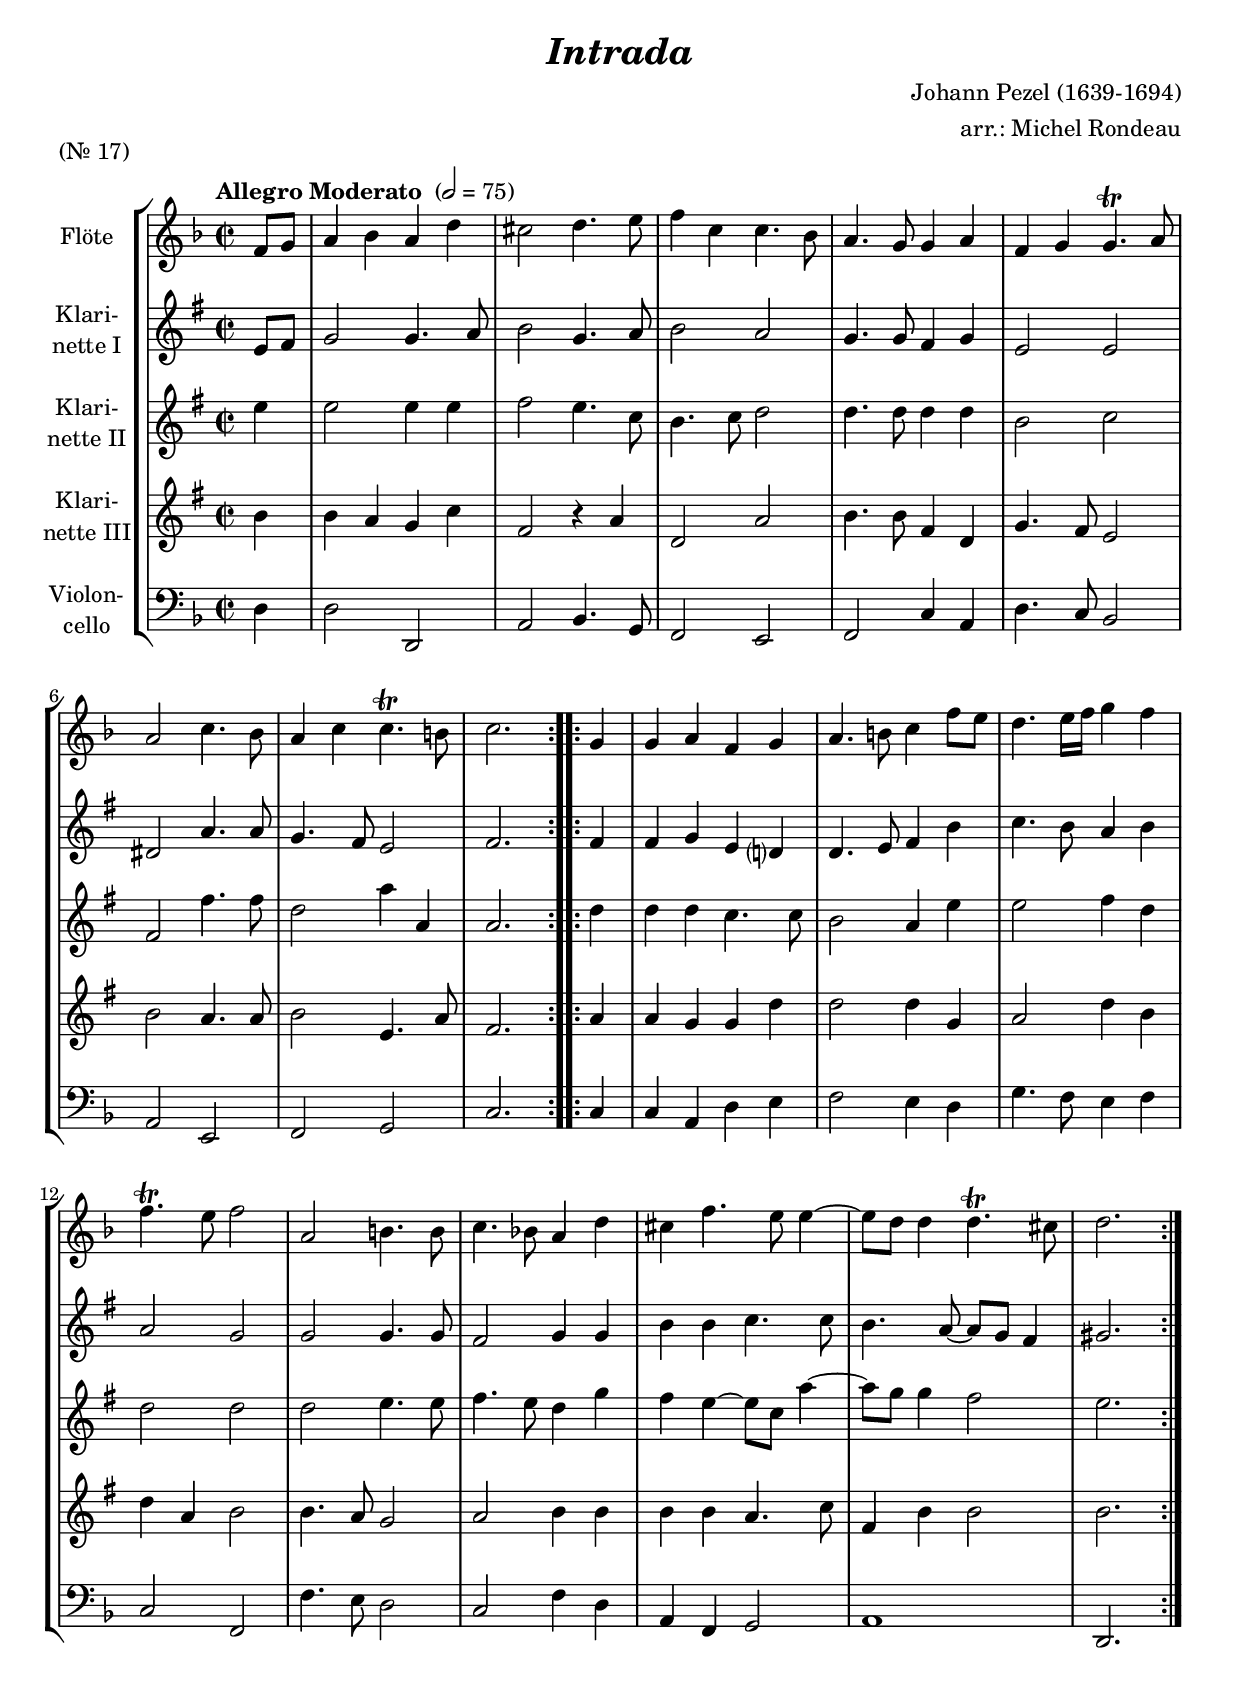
\version "2.18.2"
\include "deutsch.ly"
  
#(set-global-staff-size 20)

\header {
  title     = \markup \bold \italic "Intrada"
  composer  = "Johann Pezel (1639-1694)"
  arranger  = "arr.: Michel Rondeau"
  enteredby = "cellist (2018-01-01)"
  piece     = "(Nr. 17)"
}

voiceconsts = {
  \key g \minor
  \time 2/2
  \clef "treble"
% \numericTimeSignature
  \compressFullBarRests
  % Set default beaming for all staves
% \set Timing.beamExceptions = #'()
% \set Timing.baseMoment     = #(ly:make-moment 1 4)
% \set Timing.beatStructure  = #'(1 1 1)
  \tempo "Allegro Moderato " 2=75
}

micl = "clarinet"
mifl = "flute"
miob = "oboe"
mifh = "french horn"
misx = "tenor sax"
mist = "string ensemble 1"
miba = "cello"

va = \relative c'' {
  \voiceconsts

  \repeat volta 2 {
    \partial 4 b8 c
    d4 es d g
    fis2 g4. a8
    b4 f f4. es8
    d4. c8 c4 d

    b c c4.\trill d8
    d2 f4. es8
    d4 f f4.\trill e8
    f2.
  }

  \repeat volta 2 {
    c4
    c d b c

    d4. e8 f4 b8 a
    g4. a16 b c4 b
    b4.\trill a8 b2
    d, e4. e8

    f4. es!8 d4 g
    fis b4. a8 a4~
    a8 g g4 g4.\trill fis8
    g2.
  }
}

vb = \relative c'' {
  \voiceconsts

  \repeat volta 2 {
    \partial 4 g8 a
    b2 b4. c8
    d2 b4. c8
    d2 c
    b4. b8 a4 b

    g2 g
    fis c'4. c8
    b4. a8 g2
    a2.
  }

  \repeat volta 2 {
    a4
    a b g f?

    f4. g8 a4 d
    es4. d8 c4 d
    c2 b
    b b4. b8

    a2 b4 b
    d d es4. es8
    d4. c8~ c b a4
    h2.
  }
}

vc = \relative c''' {
  \voiceconsts

  \repeat volta 2 {
    \partial 4 g4
    g2 g4 g
    a2 g4. es8
    d4. es8 f2
    f4. f8 f4 f

    d2 es
    a, a'4. a8
    f2 c'4 c,
    c2.
  }

  \repeat volta 2 {
    f4
    f f es4. es8

    d2 c4 g'
    g2 a4 f
    f2 f
    f g4. g8

    a4. g8 f4 b
    a g~ g8 es c'4~
    c8 b b4 a2
    g2.
  }
}

vd = \relative c'' {
  \voiceconsts

  \repeat volta 2 {
    \partial 4 d4
    d c b es
    a,2 r4 c
    f,2 c'
    d4. d8 a4 f

    b4. a8 g2
    d' c4. c8
    d2 g,4. c8
    a2.
  }

  \repeat volta 2 {
    c4
    c b b f'

    f2 f4 b,
    c2 f4 d
    f c d2
    d4. c8 b2

    c d4 d
    d d c4. es8
    a,4 d d2
    d2.
  }
}

ve = \relative c' {
  \voiceconsts
  \clef "bass"
  
  \repeat volta 2 {
    \partial 4 g4
    g2 g,
    d' es4. c8
    b2 a
    b f'4 d

    g4. f8 es2
    d a
    b c
    f2.
  }

  \repeat volta 2 {
    f4
    f d g a

    b2 a4 g
    c4. b8 a4 b
    f2 b,
    b'4. a8 g2

    f b4 g
    d b c2
    d1
    g,2.
  }
}


music = \new StaffGroup <<
      \new Staff {
	\set Staff.midiInstrument = \mifl
	\set Staff.instrumentName = \markup \center-column { "Flöte" }
	\transpose g d { \va }
      }

      \new Staff {
	\set Staff.midiInstrument = \micl
	\set Staff.instrumentName = \markup \center-column { "Klari-" "nette I" }
	\transpose g e { \vb }
      }

      \new Staff {
	\set Staff.midiInstrument = \micl
	\set Staff.instrumentName = \markup \center-column { "Klari-" "nette II" }
	\transpose g e { \vc }
      }

      \new Staff {
	\set Staff.midiInstrument = \micl
	\set Staff.instrumentName = \markup \center-column { "Klari-" "nette III" }
	\transpose g e { \vd }
      }

      \new Staff {
	\set Staff.midiInstrument = \miba
	\set Staff.instrumentName = \markup \center-column { "Violon-" "cello" }
	\transpose g d { \ve }
      }
>>

\book {
  \score {
    \music
    \layout {}
  }

  \score {
    \unfoldRepeats \music

    \midi {
      \context {
        \Score
      }
    }
  }
}
